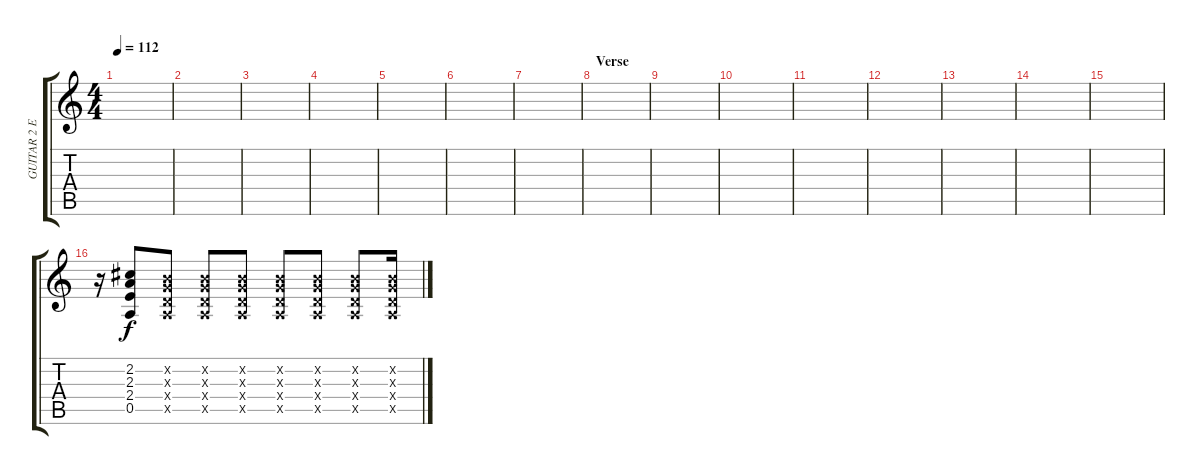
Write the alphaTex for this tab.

\track ("GUITAR 2 ECHO" "GUITAR 2 E") {instrument distortionguitar}
\staff {score tabs}
\tuning (E4 B3 G3 D3 A2 E2) {hide}
\ts (4 4)
\tempo 112
\clef g2
\ks c
|
|
|
|
|
|
|
\section ("" "Verse")
|
|
|
|
|
|
|
|
r.16 (2.2 2.3 2.4 0.5).8 (0.2{x} 0.3{x} 0.4{x} 0.5{x}).8 (0.2{x} 0.3{x} 0.4{x} 0.5{x}).8 (0.2{x} 0.3{x} 0.4{x} 0.5{x}).8 (0.2{x} 0.3{x} 0.4{x} 0.5{x}).8 (0.2{x} 0.3{x} 0.4{x} 0.5{x}).8 (0.2{x} 0.3{x} 0.4{x} 0.5{x}).8 (0.2{x} 0.3{x} 0.4{x} 0.5{x}).16
